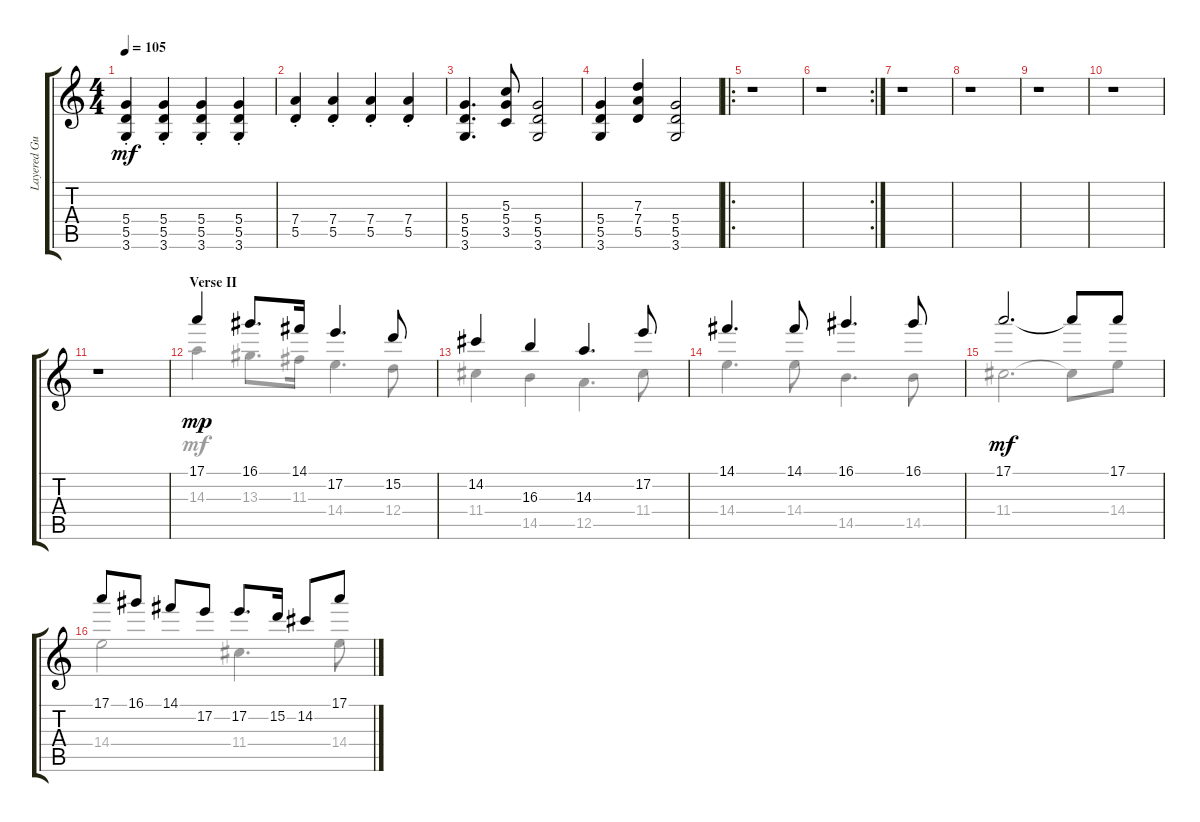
\track ("Layered Guitar 2" "Layered Gu") {instrument distortionguitar}
\staff {score tabs}
\tuning (E4 B3 G3 D3 A2 E2) {hide}
\voice
\ts (4 4)
\tempo 105
\clef g2
\ks c
(5.4{st} 5.5{st} 3.6{st}).4{dy mf} (5.4{st} 5.5{st} 3.6{st}).4 (5.4{st} 5.5{st} 3.6{st}).4 (5.4{st} 5.5{st} 3.6{st}).4 |
(7.4{st} 5.5{st}).4 (7.4{st} 5.5{st}).4 (7.4{st} 5.5{st}).4 (7.4{st} 5.5{st}).4 |
(5.4 5.5 3.6).4{d} (5.3 5.4 3.5).8 (5.4 5.5 3.6).2 |
(5.4 5.5 3.6).4 (7.3 7.4 5.5).4 (5.4 5.5 3.6).2 |
\ro
r.1 |
\rc 2
r.1 |
r.1 |
r.1 |
r.1 |
r.1 |
r.1 |
\section ("" "Verse II")
17.1.4{dy mp} 16.1.8{d} 14.1.16 17.2.4{d} 15.2.8 |
14.2.4 16.3.4 14.3.4{d} 17.2.8 |
14.1.4{d} 14.1.8 16.1.4{d} 16.1.8 |
17.1.2{d dy mf} 17.1{t}.8 17.1.8 |
17.1.8 16.1.8 14.1.8 17.2.8 17.2.8{d} 15.2.16 14.2.8 17.1.8
\voice
\clef g2
\ottava regular
\simile none
\ks c
|
|
|
|
|
|
|
|
|
|
|
14.3.4 13.3.8{d} 11.3.16 14.4.4{d} 12.4.8 |
11.4.4 14.5.4 12.5.4{d} 11.4.8 |
14.4.4{d} 14.4.8 14.5.4{d} 14.5.8 |
11.4.2{d dy mf} 11.4{t}.8 14.4.8 |
14.4.2 11.4.4{d} 14.4.8
